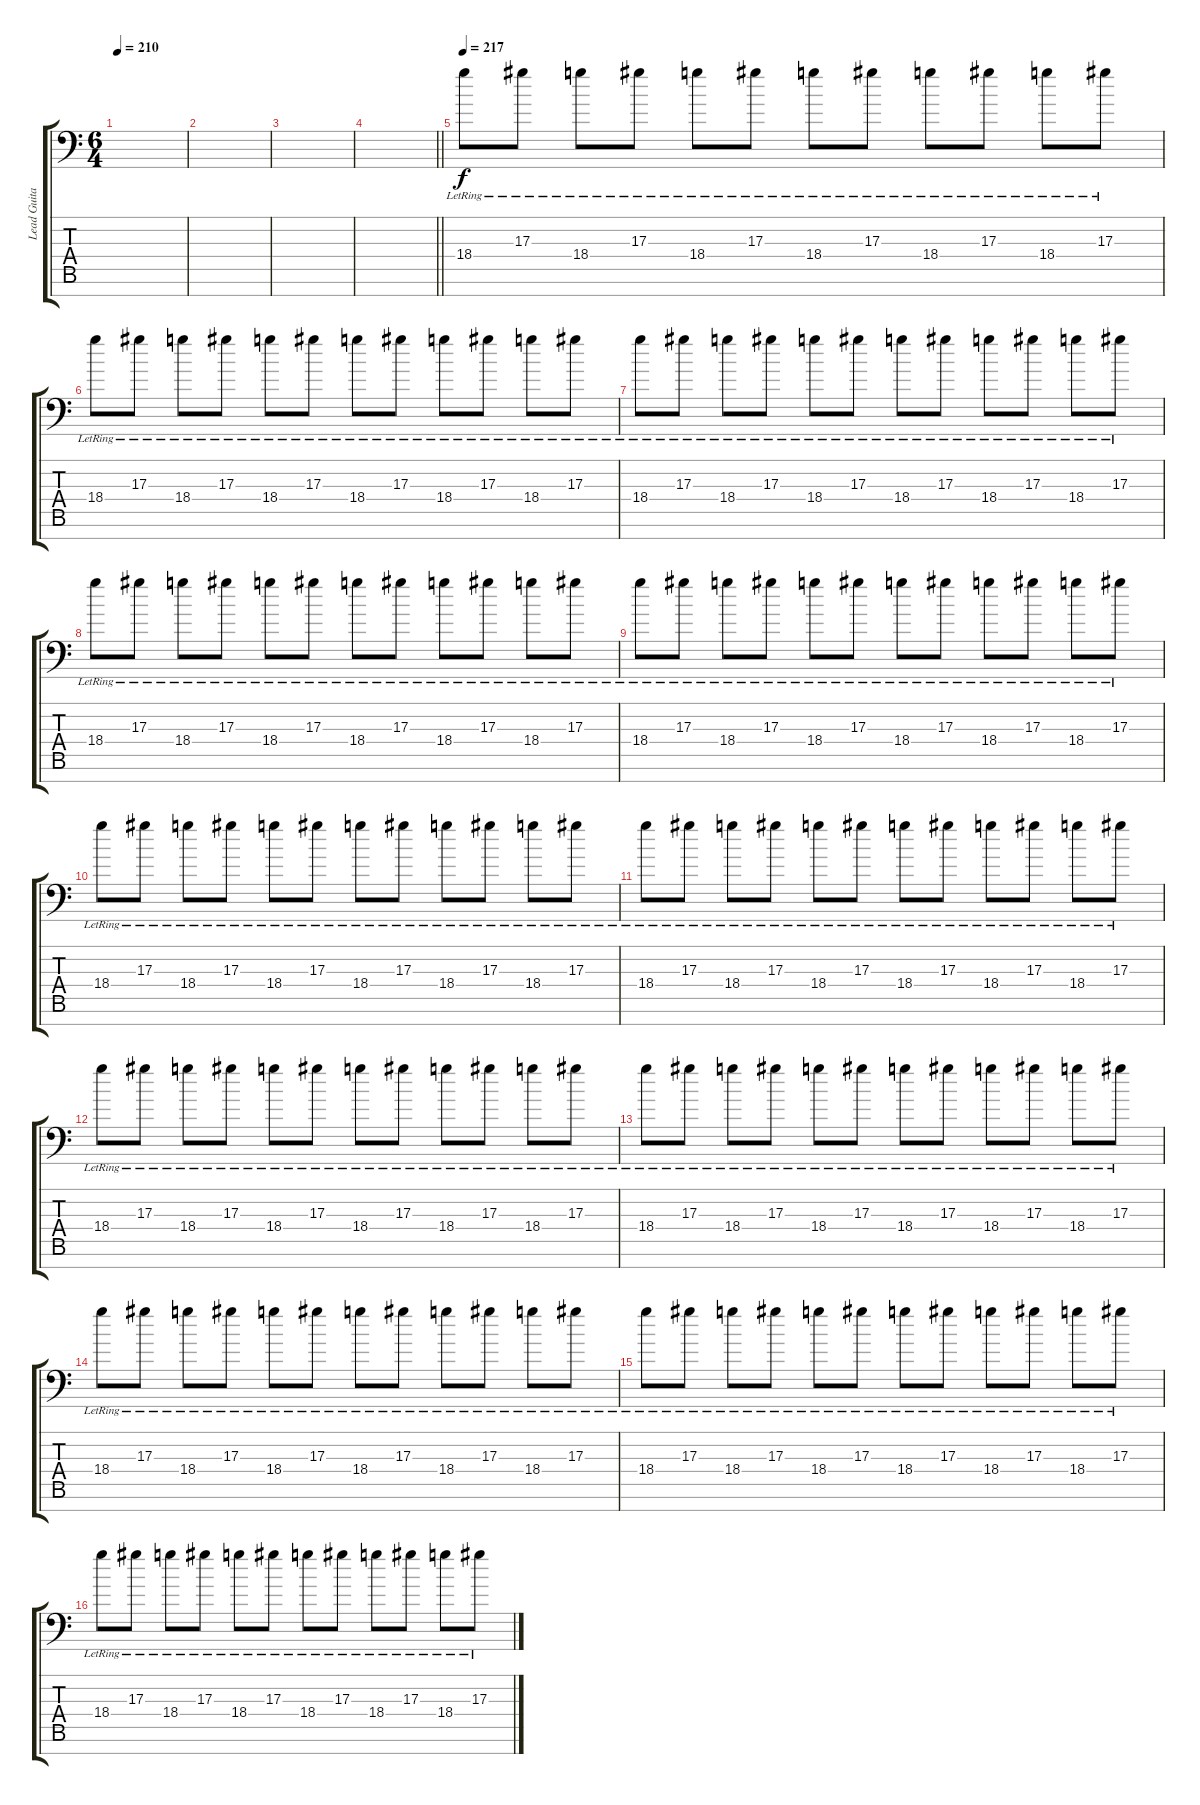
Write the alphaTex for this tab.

\track ("Lead Guitar #2" "Lead Guita") {instrument electricguitarjazz}
\staff {score tabs}
\tuning (Db4 Ab3 Eb3 Db3 Ab2 Eb2 Ab1) {hide}
\ts (6 4)
\tempo 210
\clef f4
\ks c
|
|
|
\barLineRight lightlight
|
\section ("" "")
\tempo 217
18.4{lr}.8{volume 8 instrument distortionguitar} 17.3{lr}.8 18.4{lr}.8 17.3{lr}.8 18.4{lr}.8 17.3{lr}.8 18.4{lr}.8 17.3{lr}.8 18.4{lr}.8 17.3{lr}.8 18.4{lr}.8 17.3{lr}.8 |
18.4{lr}.8 17.3{lr}.8 18.4{lr}.8 17.3{lr}.8 18.4{lr}.8 17.3{lr}.8 18.4{lr}.8 17.3{lr}.8 18.4{lr}.8 17.3{lr}.8 18.4{lr}.8 17.3{lr}.8 |
18.4{lr}.8 17.3{lr}.8 18.4{lr}.8 17.3{lr}.8 18.4{lr}.8 17.3{lr}.8 18.4{lr}.8 17.3{lr}.8 18.4{lr}.8 17.3{lr}.8 18.4{lr}.8 17.3{lr}.8 |
18.4{lr}.8 17.3{lr}.8 18.4{lr}.8 17.3{lr}.8 18.4{lr}.8 17.3{lr}.8 18.4{lr}.8 17.3{lr}.8 18.4{lr}.8 17.3{lr}.8 18.4{lr}.8 17.3{lr}.8 |
18.4{lr}.8 17.3{lr}.8 18.4{lr}.8 17.3{lr}.8 18.4{lr}.8 17.3{lr}.8 18.4{lr}.8 17.3{lr}.8 18.4{lr}.8 17.3{lr}.8 18.4{lr}.8 17.3{lr}.8 |
18.4{lr}.8 17.3{lr}.8 18.4{lr}.8 17.3{lr}.8 18.4{lr}.8 17.3{lr}.8 18.4{lr}.8 17.3{lr}.8 18.4{lr}.8 17.3{lr}.8 18.4{lr}.8 17.3{lr}.8 |
18.4{lr}.8 17.3{lr}.8 18.4{lr}.8 17.3{lr}.8 18.4{lr}.8 17.3{lr}.8 18.4{lr}.8 17.3{lr}.8 18.4{lr}.8 17.3{lr}.8 18.4{lr}.8 17.3{lr}.8 |
18.4{lr}.8 17.3{lr}.8 18.4{lr}.8 17.3{lr}.8 18.4{lr}.8 17.3{lr}.8 18.4{lr}.8 17.3{lr}.8 18.4{lr}.8 17.3{lr}.8 18.4{lr}.8 17.3{lr}.8 |
18.4{lr}.8 17.3{lr}.8 18.4{lr}.8 17.3{lr}.8 18.4{lr}.8 17.3{lr}.8 18.4{lr}.8 17.3{lr}.8 18.4{lr}.8 17.3{lr}.8 18.4{lr}.8 17.3{lr}.8 |
18.4{lr}.8 17.3{lr}.8 18.4{lr}.8 17.3{lr}.8 18.4{lr}.8 17.3{lr}.8 18.4{lr}.8 17.3{lr}.8 18.4{lr}.8 17.3{lr}.8 18.4{lr}.8 17.3{lr}.8 |
18.4{lr}.8 17.3{lr}.8 18.4{lr}.8 17.3{lr}.8 18.4{lr}.8 17.3{lr}.8 18.4{lr}.8 17.3{lr}.8 18.4{lr}.8 17.3{lr}.8 18.4{lr}.8 17.3{lr}.8 |
18.4{lr}.8 17.3{lr}.8 18.4{lr}.8 17.3{lr}.8 18.4{lr}.8 17.3{lr}.8 18.4{lr}.8 17.3{lr}.8 18.4{lr}.8 17.3{lr}.8 18.4{lr}.8 17.3{lr}.8
